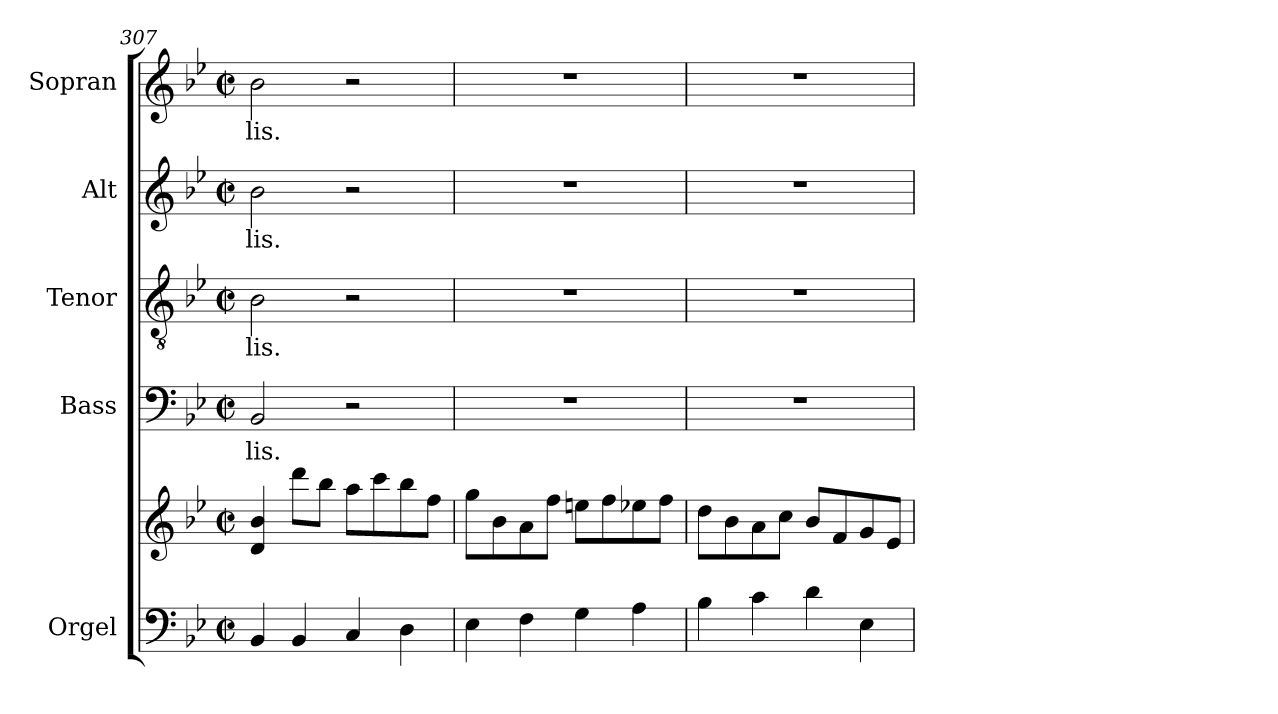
**kern	**kern	**kern	**text	**kern	**text	**kern	**text	**kern	**text
*part5	*part5	*part4	*part4	*part3	*part3	*part2	*part2	*part1	*part1
*staff6	*staff5	*staff4	*staff4	*staff3	*staff3	*staff2	*staff2	*staff1	*staff1
*I"Orgel	*	*I"Bass	*	*I"Tenor	*	*I"Alt	*	*I"Sopran	*
*I'Org.	*	*I'B.	*	*I'T.	*	*I'A.	*	*I'S.	*
*clefF4	*clefG2	*clefF4	*	*clefGv2	*	*clefG2	*	*clefG2	*
*k[b-e-]	*k[b-e-]	*k[b-e-]	*	*k[b-e-]	*	*k[b-e-]	*	*k[b-e-]	*
*B-:	*B-:	*B-:	*	*B-:	*	*B-:	*	*B-:	*
*M2/2	*M2/2	*M2/2	*	*M2/2	*	*M2/2	*	*M2/2	*
*met(c|)	*met(c|)	*met(c|)	*	*met(c|)	*	*met(c|)	*	*met(c|)	*
=307	=307	=307	=307	=307	=307	=307	=307	=307	=307
!	!	!	!LO:LY:b	!	!LO:LY:b	!	!LO:LY:b	!	!LO:LY:b
4BB-/	4d/ 4b-/	2BB-/	-lis.	2B-\	-lis.	2b-\	-lis.	2b-\	-lis.
4BB-/	8ddd\L	.	.	.	.	.	.	.	.
.	8bb-\J	.	.	.	.	.	.	.	.
4C/	8aa\L	2r	.	2r	.	2r	.	2r	.
.	8ccc\	.	.	.	.	.	.	.	.
4D\	8bb-\	.	.	.	.	.	.	.	.
.	8ff\J	.	.	.	.	.	.	.	.
=308	=308	=308	=308	=308	=308	=308	=308	=308	=308
4E-\	8gg\L	1r	.	1r	.	1r	.	1r	.
.	8b-\	.	.	.	.	.	.	.	.
4F\	8a\	.	.	.	.	.	.	.	.
.	8ff\J	.	.	.	.	.	.	.	.
4G\	8een\L	.	.	.	.	.	.	.	.
.	8ff\	.	.	.	.	.	.	.	.
4A\	8ee-X\	.	.	.	.	.	.	.	.
.	8ff\J	.	.	.	.	.	.	.	.
!!LO:LB:g=z
=309	=309	=309	=309	=309	=309	=309	=309	=309	=309
4B-\	8dd\L	1r	.	1r	.	1r	.	1r	.
.	8b-\	.	.	.	.	.	.	.	.
4c\	8a\	.	.	.	.	.	.	.	.
.	8cc\J	.	.	.	.	.	.	.	.
4d\	8b-/L	.	.	.	.	.	.	.	.
.	8f/	.	.	.	.	.	.	.	.
4E-\	8g/	.	.	.	.	.	.	.	.
.	8e-/J	.	.	.	.	.	.	.	.
=	=	=	=	=	=	=	=	=	=
*-	*-	*-	*-	*-	*-	*-	*-	*-	*-
